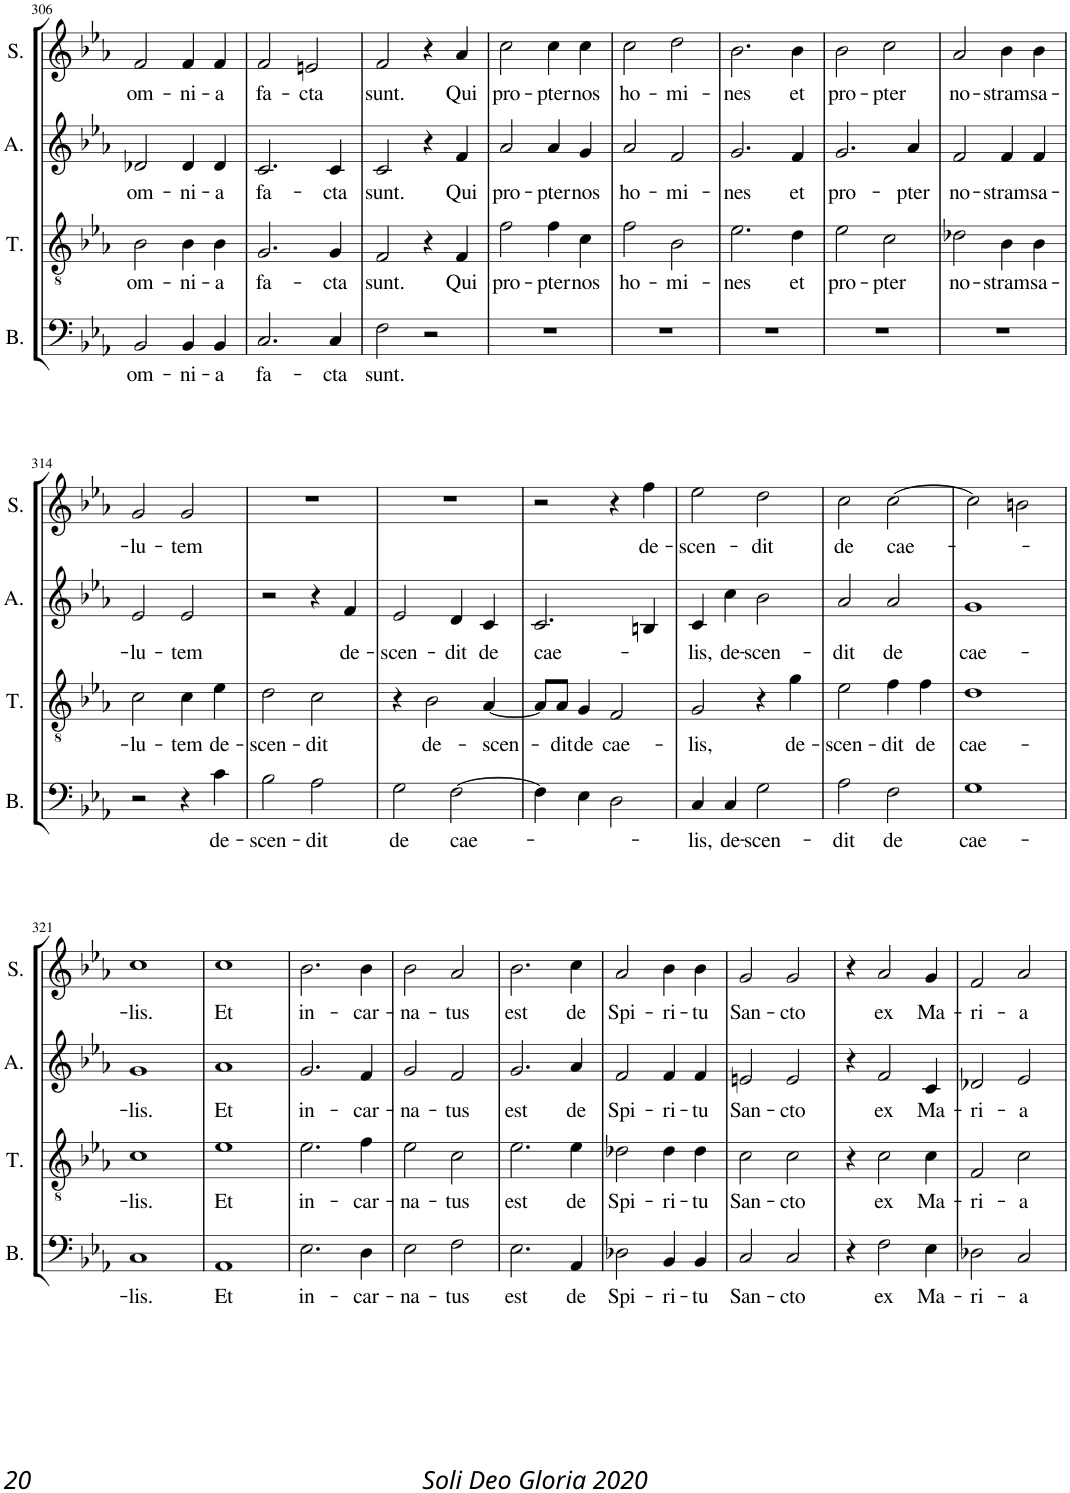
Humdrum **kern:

**kern	**text	**kern	**text	**kern	**text	**kern	**text
*part4	*part4	*part3	*part3	*part2	*part2	*part1	*part1
*staff4	*staff4	*staff3	*staff3	*staff2	*staff2	*staff1	*staff1
*I"BASS	*	*I"TENOR	*	*I"ALTO	*	*I"SOPRANO	*
*I'B.	*	*I'T.	*	*I'A.	*	*I'S.	*
!!LO:PB:g=z
*clefF4	*	*clefGv2	*	*clefG2	*	*clefG2	*
*	*	*Trd7c12	*	*	*	*	*
*k[b-e-a-]	*	*k[b-e-a-]	*	*k[b-e-a-]	*	*k[b-e-a-]	*
*E-:	*	*E-:	*	*E-:	*	*E-:	*
*M2/2	*	*M2/2	*	*M2/2	*	*M2/2	*
*met(c|)	*	*met(c|)	*	*met(c|)	*	*met(c|)	*
=306	=306	=306	=306	=306	=306	=306	=306
!	!LO:LY:b	!	!LO:LY:b	!	!LO:LY:b	!	!LO:LY:b
2BB-/	om-	2B-\	om-	2d-X/	om-	2f/	om-
!	!LO:LY:b	!	!LO:LY:b	!	!LO:LY:b	!	!LO:LY:b
4BB-/	-ni-	4B-\	-ni-	4d-/	-ni-	4f/	-ni-
!	!LO:LY:b	!	!LO:LY:b	!	!LO:LY:b	!	!LO:LY:b
4BB-/	-a	4B-\	-a	4d-/	-a	4f/	-a
=307	=307	=307	=307	=307	=307	=307	=307
!	!LO:LY:b	!	!LO:LY:b	!	!LO:LY:b	!	!LO:LY:b
2.C/	fa-	2.G/	fa-	2.c/	fa-	2f/	fa-
!	!	!	!	!	!	!	!LO:LY:b
.	.	.	.	.	.	2en/	-cta
!	!LO:LY:b	!	!LO:LY:b	!	!LO:LY:b	!	!
4C/	-cta	4G/	-cta	4c/	-cta	.	.
=308	=308	=308	=308	=308	=308	=308	=308
!	!LO:LY:b	!	!LO:LY:b	!	!LO:LY:b	!	!LO:LY:b
2F\	sunt.	2F/	sunt.	2c/	sunt.	2f/	sunt.
2r	.	4r	.	4r	.	4r	.
!	!	!	!LO:LY:b	!	!LO:LY:b	!	!LO:LY:b
.	.	4F/	Qui	4f/	Qui	4a-/	Qui
=309	=309	=309	=309	=309	=309	=309	=309
!	!	!	!LO:LY:b	!	!LO:LY:b	!	!LO:LY:b
1r	.	2f\	pro-	2a-/	pro-	2cc\	pro-
!	!	!	!LO:LY:b	!	!LO:LY:b	!	!LO:LY:b
.	.	4f\	-pter	4a-/	-pter	4cc\	-pter
!	!	!	!LO:LY:b	!	!LO:LY:b	!	!LO:LY:b
.	.	4c\	nos	4g/	nos	4cc\	nos
=310	=310	=310	=310	=310	=310	=310	=310
!	!	!	!LO:LY:b	!	!LO:LY:b	!	!LO:LY:b
1r	.	2f\	ho-	2a-/	ho-	2cc\	ho-
!	!	!	!LO:LY:b	!	!LO:LY:b	!	!LO:LY:b
.	.	2B-\	-mi-	2f/	-mi-	2dd\	-mi-
=311	=311	=311	=311	=311	=311	=311	=311
!	!	!	!LO:LY:b	!	!LO:LY:b	!	!LO:LY:b
1r	.	2.e-\	-nes	2.g/	-nes	2.b-\	-nes
!	!	!	!LO:LY:b	!	!LO:LY:b	!	!LO:LY:b
.	.	4d\	et	4f/	et	4b-\	et
=312	=312	=312	=312	=312	=312	=312	=312
!	!	!	!LO:LY:b	!	!LO:LY:b	!	!LO:LY:b
1r	.	2e-\	pro-	2.g/	pro-	2b-\	pro-
!	!	!	!LO:LY:b	!	!	!	!LO:LY:b
.	.	2c\	-pter	.	.	2cc\	-pter
!	!	!	!	!	!LO:LY:b	!	!
.	.	.	.	4a-/	-pter	.	.
=313	=313	=313	=313	=313	=313	=313	=313
!	!	!	!LO:LY:b	!	!LO:LY:b	!	!LO:LY:b
1r	.	2d-X\	no-	2f/	no-	2a-/	no-
!	!	!	!LO:LY:b	!	!LO:LY:b	!	!LO:LY:b
.	.	4B-\	-stram	4f/	-stram	4b-\	-stram
!	!	!	!LO:LY:b	!	!LO:LY:b	!	!LO:LY:b
.	.	4B-\	sa-	4f/	sa-	4b-\	sa-
!!LO:LB:g=z
=314	=314	=314	=314	=314	=314	=314	=314
!	!	!	!LO:LY:b	!	!LO:LY:b	!	!LO:LY:b
2r	.	2c\	-lu-	2e-/	-lu-	2g/	-lu-
!	!	!	!LO:LY:b	!	!LO:LY:b	!	!LO:LY:b
4r	.	4c\	-tem	2e-/	-tem	2g/	-tem
!	!LO:LY:b	!	!LO:LY:b	!	!	!	!
4c\	de-	4e-\	de-	.	.	.	.
=315	=315	=315	=315	=315	=315	=315	=315
!	!LO:LY:b	!	!LO:LY:b	!	!	!	!
2B-\	-scen-	2d\	-scen-	2r	.	1r	.
!	!LO:LY:b	!	!LO:LY:b	!	!	!	!
2A-\	-dit	2c\	-dit	4r	.	.	.
!	!	!	!	!	!LO:LY:b	!	!
.	.	.	.	4f/	de-	.	.
=316	=316	=316	=316	=316	=316	=316	=316
!	!LO:LY:b	!	!	!	!LO:LY:b	!	!
2G\	de	4r	.	2e-/	-scen-	1r	.
!	!	!	!LO:LY:b	!	!	!	!
.	.	2B-\	de-	.	.	.	.
!	!LO:LY:b	!	!	!	!LO:LY:b	!	!
[2F\	cae-	.	.	4d/	-dit	.	.
!	!	!	!LO:LY:b	!	!LO:LY:b	!	!
.	.	[4A-/	-scen-	4c/	de	.	.
=317	=317	=317	=317	=317	=317	=317	=317
!	!	!	!	!	!LO:LY:b	!	!
4F\]	.	8A-/L]	.	2.c/	cae-	2r	.
!	!	!	!LO:LY:b	!	!	!	!
.	.	8A-/J	-dit	.	.	.	.
!	!	!	!LO:LY:b	!	!	!	!
4E-\	.	4G/	de	.	.	.	.
!	!	!	!LO:LY:b	!	!	!	!
2D\	.	2F/	cae-	.	.	4r	.
!	!	!	!	!	!	!	!LO:LY:b
.	.	.	.	4Bn/	.	4ff\	de-
=318	=318	=318	=318	=318	=318	=318	=318
!	!LO:LY:b	!	!LO:LY:b	!	!LO:LY:b	!	!LO:LY:b
4C/	-lis,	2G/	-lis,	4c/	-lis,	2ee-\	-scen-
!	!LO:LY:b	!	!	!	!LO:LY:b	!	!
4C/	de-	.	.	4cc\	de-	.	.
!	!LO:LY:b	!	!	!	!LO:LY:b	!	!LO:LY:b
2G\	-scen-	4r	.	2b-\	-scen-	2dd\	-dit
!	!	!	!LO:LY:b	!	!	!	!
.	.	4g\	de-	.	.	.	.
=319	=319	=319	=319	=319	=319	=319	=319
!	!LO:LY:b	!	!LO:LY:b	!	!LO:LY:b	!	!LO:LY:b
2A-\	-dit	2e-\	-scen-	2a-/	-dit	2cc\	de
!	!LO:LY:b	!	!LO:LY:b	!	!LO:LY:b	!	!LO:LY:b
2F\	de	4f\	-dit	2a-/	de	[2cc\	cae-
!	!	!	!LO:LY:b	!	!	!	!
.	.	4f\	de	.	.	.	.
=320	=320	=320	=320	=320	=320	=320	=320
!	!LO:LY:b	!	!LO:LY:b	!	!LO:LY:b	!	!
1G	cae-	1d	cae-	1g	cae-	2cc\]	.
.	.	.	.	.	.	2bn\	.
!!LO:LB:g=z
=321	=321	=321	=321	=321	=321	=321	=321
!	!LO:LY:b	!	!LO:LY:b	!	!LO:LY:b	!	!LO:LY:b
1C	-lis.	1c	-lis.	1g	-lis.	1cc	-lis.
=322	=322	=322	=322	=322	=322	=322	=322
!	!LO:LY:b	!	!LO:LY:b	!	!LO:LY:b	!	!LO:LY:b
1AA-	Et	1e-	Et	1a-	Et	1cc	Et
=323	=323	=323	=323	=323	=323	=323	=323
!	!LO:LY:b	!	!LO:LY:b	!	!LO:LY:b	!	!LO:LY:b
2.E-\	in-	2.e-\	in-	2.g/	in-	2.b-\	in-
!	!LO:LY:b	!	!LO:LY:b	!	!LO:LY:b	!	!LO:LY:b
4D\	-car-	4f\	-car-	4f/	-car-	4b-\	-car-
=324	=324	=324	=324	=324	=324	=324	=324
!	!LO:LY:b	!	!LO:LY:b	!	!LO:LY:b	!	!LO:LY:b
2E-\	-na-	2e-\	-na-	2g/	-na-	2b-\	-na-
!	!LO:LY:b	!	!LO:LY:b	!	!LO:LY:b	!	!LO:LY:b
2F\	-tus	2c\	-tus	2f/	-tus	2a-/	-tus
=325	=325	=325	=325	=325	=325	=325	=325
!	!LO:LY:b	!	!LO:LY:b	!	!LO:LY:b	!	!LO:LY:b
2.E-\	est	2.e-\	est	2.g/	est	2.b-\	est
!	!LO:LY:b	!	!LO:LY:b	!	!LO:LY:b	!	!LO:LY:b
4AA-/	de	4e-\	de	4a-/	de	4cc\	de
=326	=326	=326	=326	=326	=326	=326	=326
!	!LO:LY:b	!	!LO:LY:b	!	!LO:LY:b	!	!LO:LY:b
2D-X\	Spi-	2d-X\	Spi-	2f/	Spi-	2a-/	Spi-
!	!LO:LY:b	!	!LO:LY:b	!	!LO:LY:b	!	!LO:LY:b
4BB-/	-ri-	4d-\	-ri-	4f/	-ri-	4b-\	-ri-
!	!LO:LY:b	!	!LO:LY:b	!	!LO:LY:b	!	!LO:LY:b
4BB-/	-tu	4d-\	-tu	4f/	-tu	4b-\	-tu
=327	=327	=327	=327	=327	=327	=327	=327
!	!LO:LY:b	!	!LO:LY:b	!	!LO:LY:b	!	!LO:LY:b
2C/	San-	2c\	San-	2en/	San-	2g/	San-
!	!LO:LY:b	!	!LO:LY:b	!	!LO:LY:b	!	!LO:LY:b
2C/	-cto	2c\	-cto	2e/	-cto	2g/	-cto
=328	=328	=328	=328	=328	=328	=328	=328
4r	.	4r	.	4r	.	4r	.
!	!LO:LY:b	!	!LO:LY:b	!	!LO:LY:b	!	!LO:LY:b
2F\	ex	2c\	ex	2f/	ex	2a-/	ex
!	!LO:LY:b	!	!LO:LY:b	!	!LO:LY:b	!	!LO:LY:b
4E-\	Ma-	4c\	Ma-	4c/	Ma-	4g/	Ma-
=329	=329	=329	=329	=329	=329	=329	=329
!	!LO:LY:b	!	!LO:LY:b	!	!LO:LY:b	!	!LO:LY:b
2D-X\	-ri-	2F/	-ri-	2d-X/	-ri-	2f/	-ri-
!	!LO:LY:b	!	!LO:LY:b	!	!LO:LY:b	!	!LO:LY:b
2C/	-a	2c\	-a	2e-/	-a	2a-/	-a
=	=	=	=	=	=	=	=
*-	*-	*-	*-	*-	*-	*-	*-
